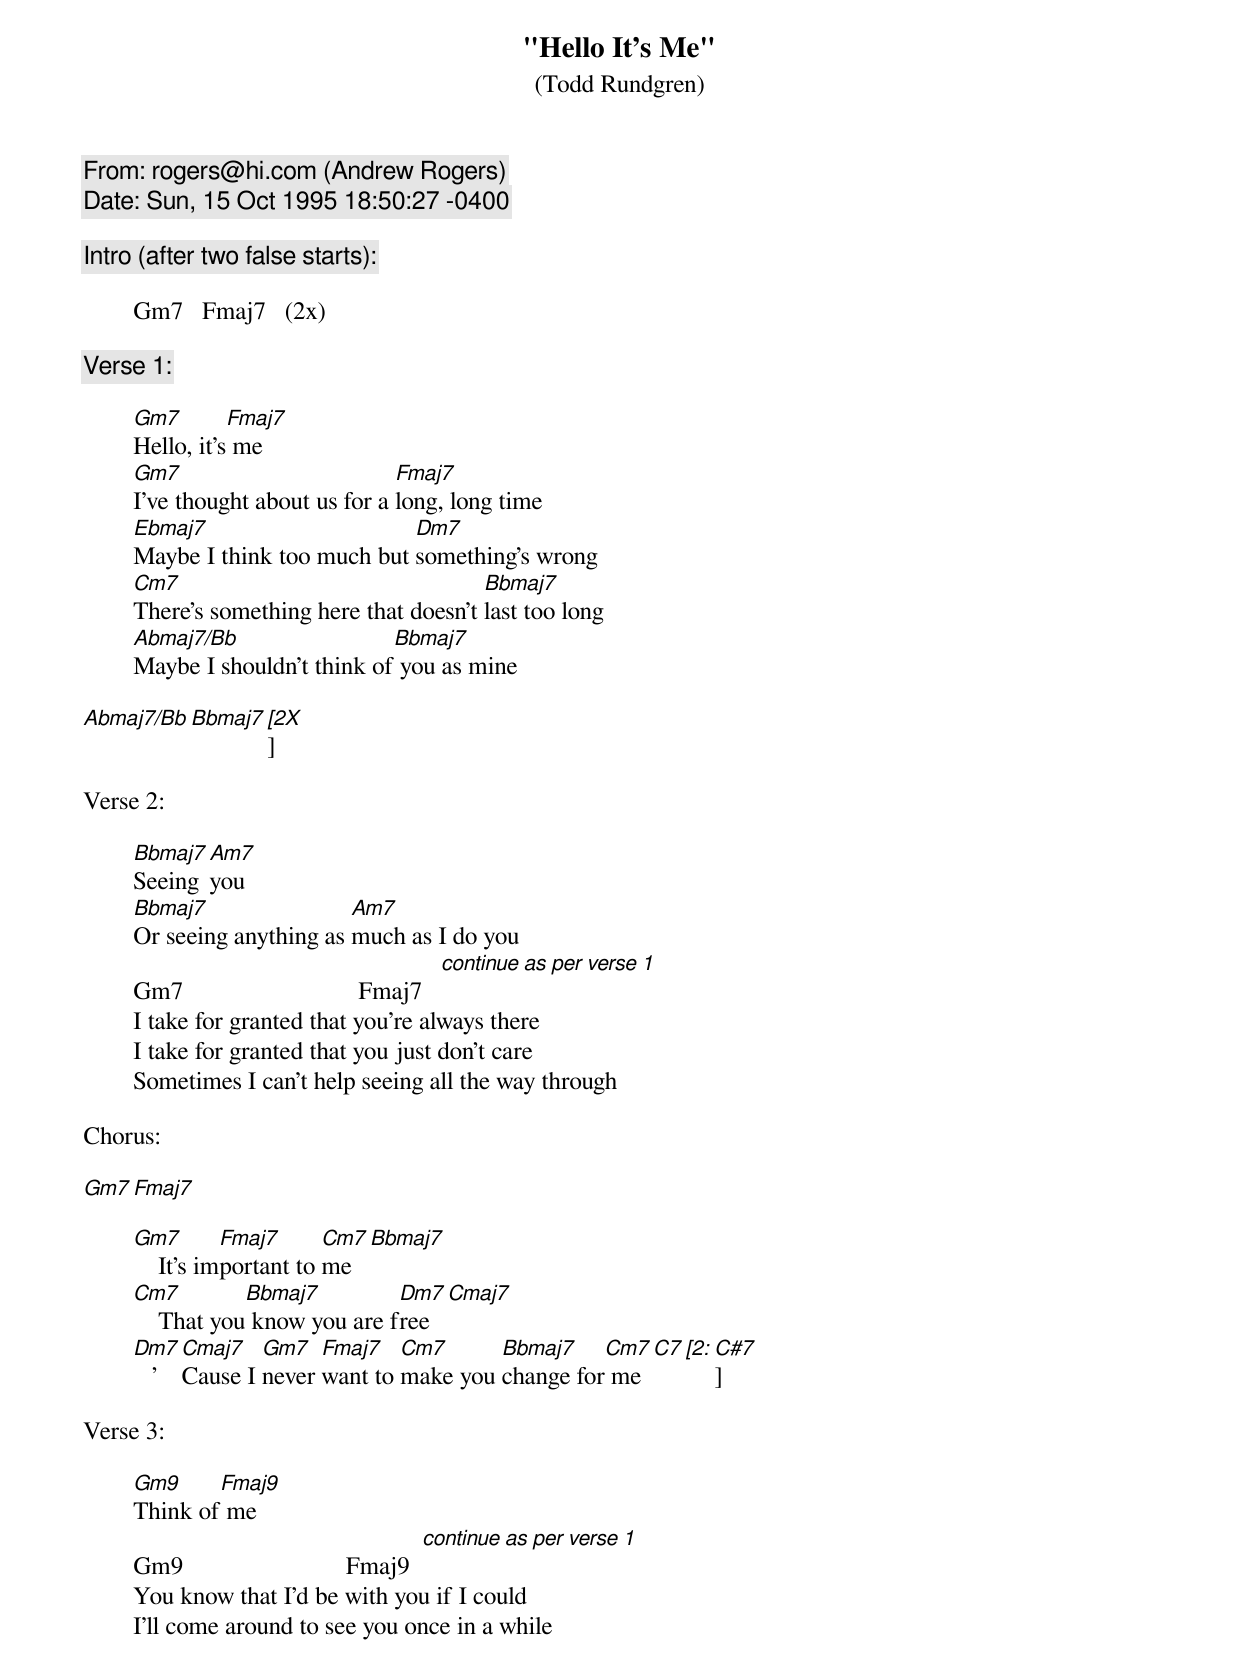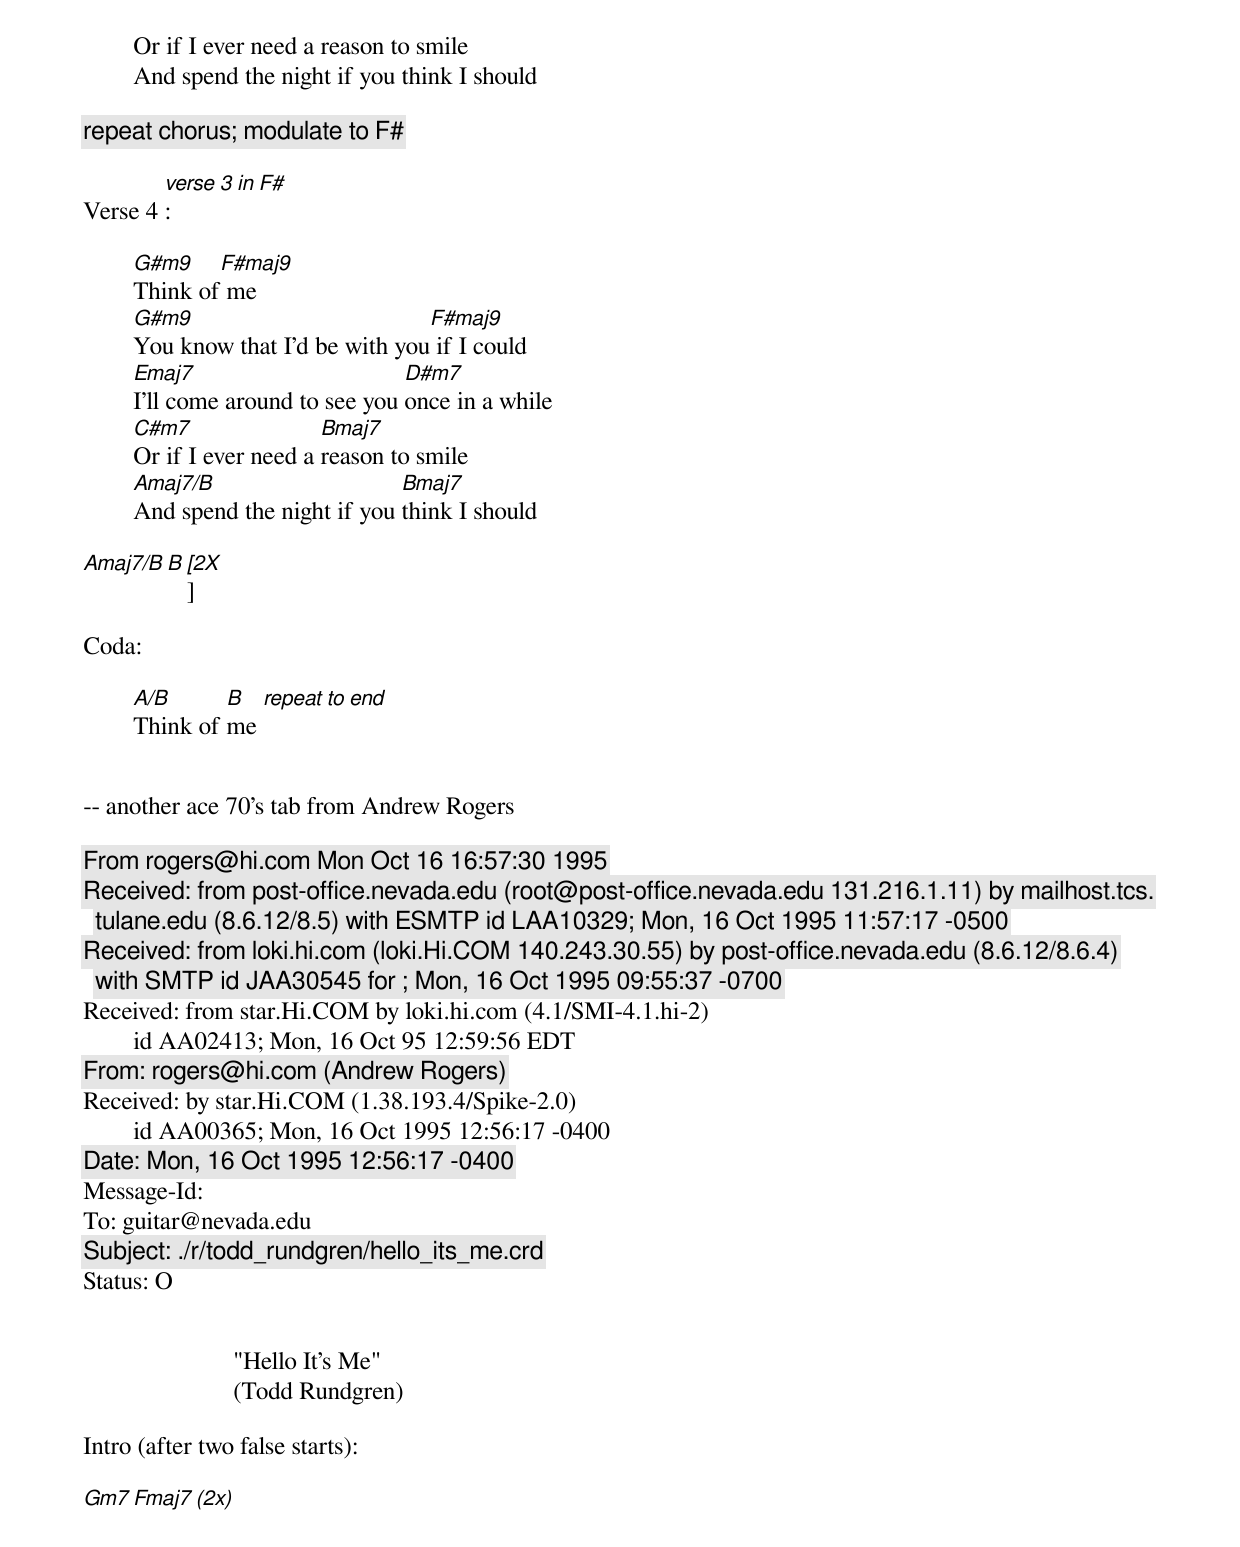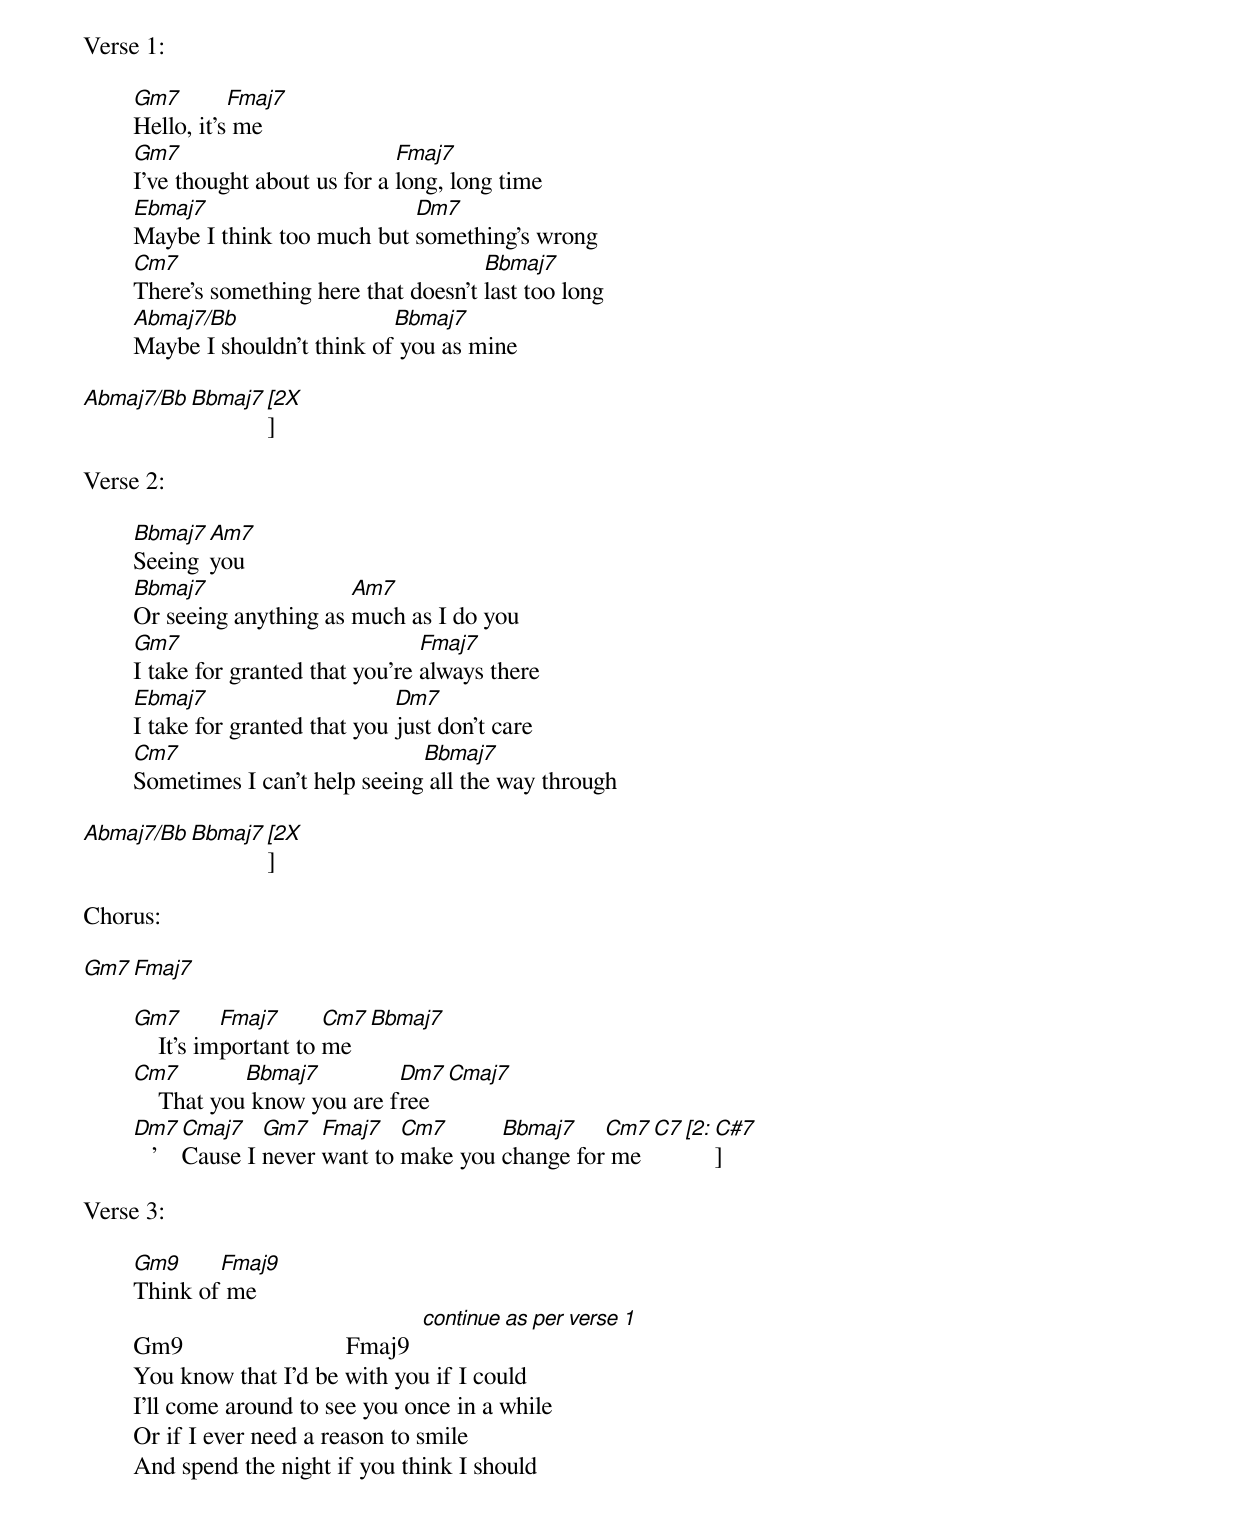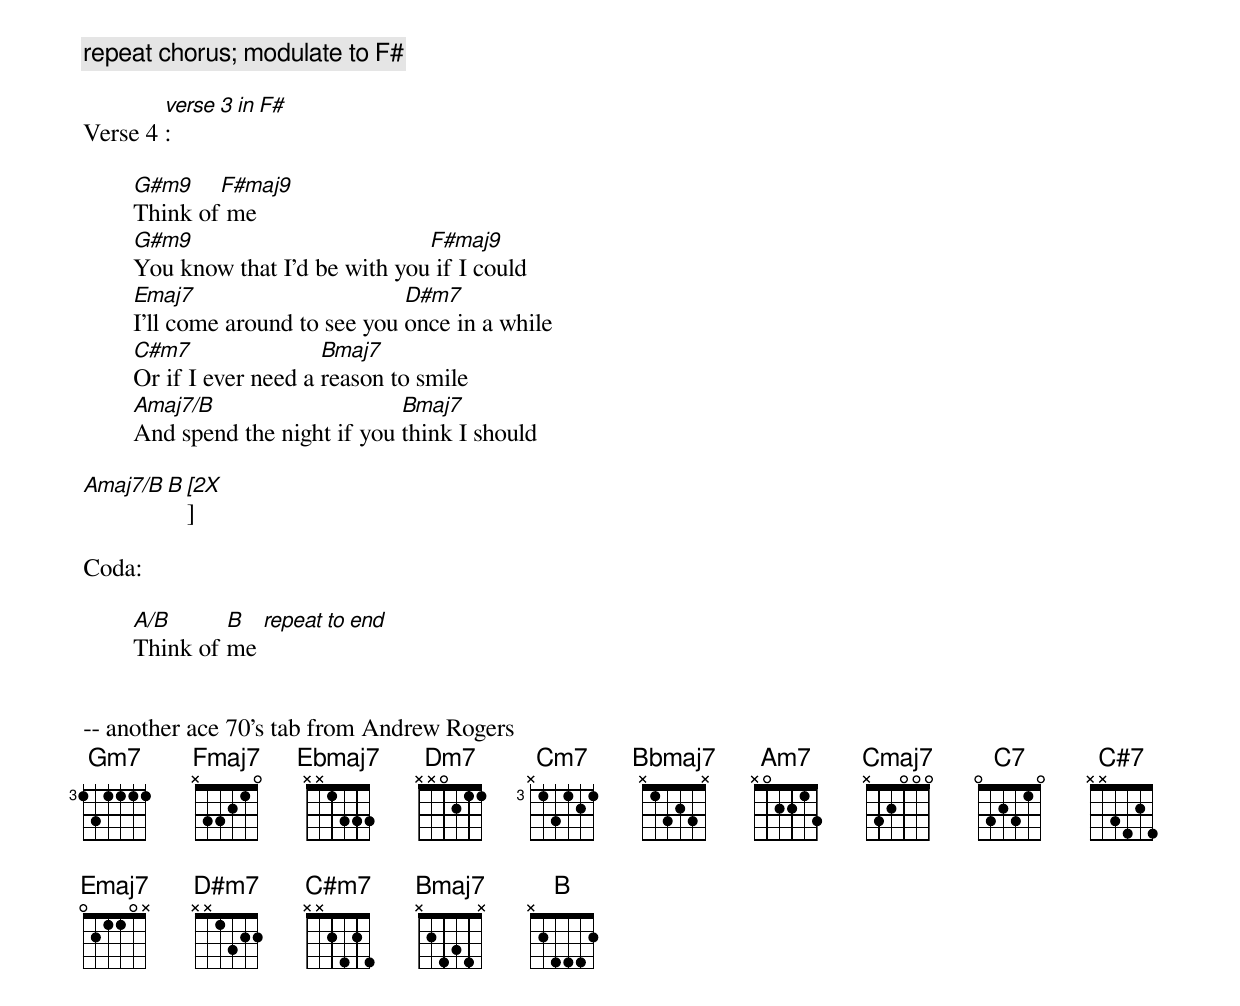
From: rogers@hi.com (Andrew Rogers)
Date: Sun, 15 Oct 1995 18:50:27 -0400


			"Hello It's Me"
			(Todd Rundgren)

Intro (after two false starts):

	Gm7   Fmaj7   (2x)

Verse 1:

	Gm7        Fmaj7
	Hello, it's me
	Gm7                         Fmaj7
	I've thought about us for a long, long time
	Ebmaj7                     Dm7
	Maybe I think too much but something's wrong
	Cm7                                 Bbmaj7
	There's something here that doesn't last too long
	Abmaj7/Bb                 Bbmaj7
	Maybe I shouldn't think of you as mine

	Abmaj7/Bb  Bbmaj7   [2X]

Verse 2:

	Bbmaj7 Am7
	Seeing you
	Bbmaj7                Am7
	Or seeing anything as much as I do you
	Gm7                            Fmaj7   [continue as per verse 1]
	I take for granted that you're always there
	I take for granted that you just don't care
	Sometimes I can't help seeing all the way through

Chorus:

	Gm7  Fmaj7

	Gm7        Fmaj7      Cm7  Bbmaj7
	    It's important to me
	Cm7         Bbmaj7         Dm7  Cmaj7
	    That you know you are free
	Dm7 Cmaj7   Gm7   Fmaj7   Cm7      Bbmaj7    Cm7  C7  [2: C#7]
	   'Cause I never want to make you change for me

Verse 3:

	Gm9     Fmaj9
	Think of me
	Gm9                          Fmaj9  [continue as per verse 1]
	You know that I'd be with you if I could
	I'll come around to see you once in a while
	Or if I ever need a reason to smile
	And spend the night if you think I should

	[repeat chorus; modulate to F#]

Verse 4 [verse 3 in F#]:

	G#m9    F#maj9
	Think of me
	G#m9                         F#maj9
	You know that I'd be with you if I could
	Emaj7                       D#m7
	I'll come around to see you once in a while
	C#m7                Bmaj7
	Or if I ever need a reason to smile
	Amaj7/B                    Bmaj7
	And spend the night if you think I should

	Amaj7/B  B  [2X]

Coda:

	A/B      B
	Think of me [repeat to end]


-- another ace 70's tab from Andrew Rogers

From rogers@hi.com Mon Oct 16 16:57:30 1995
Received: from post-office.nevada.edu (root@post-office.nevada.edu [131.216.1.11]) by mailhost.tcs.tulane.edu (8.6.12/8.5) with ESMTP id LAA10329; Mon, 16 Oct 1995 11:57:17 -0500
Received: from loki.hi.com (loki.Hi.COM [140.243.30.55]) by post-office.nevada.edu (8.6.12/8.6.4) with SMTP id JAA30545 for <guitar@nevada.edu>; Mon, 16 Oct 1995 09:55:37 -0700
Received: from star.Hi.COM by loki.hi.com (4.1/SMI-4.1.hi-2)
	id AA02413; Mon, 16 Oct 95 12:59:56 EDT
From: rogers@hi.com (Andrew Rogers)
Received: by star.Hi.COM (1.38.193.4/Spike-2.0)
	id AA00365; Mon, 16 Oct 1995 12:56:17 -0400
Date: Mon, 16 Oct 1995 12:56:17 -0400
Message-Id: <9510161656.AA00365@star.Hi.COM>
To: guitar@nevada.edu
Subject: ./r/todd_rundgren/hello_its_me.crd
Status: O


			"Hello It's Me"
			(Todd Rundgren)

Intro (after two false starts):

	Gm7   Fmaj7   (2x)

Verse 1:

	Gm7        Fmaj7
	Hello, it's me
	Gm7                         Fmaj7
	I've thought about us for a long, long time
	Ebmaj7                     Dm7
	Maybe I think too much but something's wrong
	Cm7                                 Bbmaj7
	There's something here that doesn't last too long
	Abmaj7/Bb                 Bbmaj7
	Maybe I shouldn't think of you as mine

	Abmaj7/Bb  Bbmaj7   [2X]

Verse 2:

	Bbmaj7 Am7
	Seeing you
	Bbmaj7                Am7
	Or seeing anything as much as I do you
	Gm7                            Fmaj7
	I take for granted that you're always there
	Ebmaj7                      Dm7
	I take for granted that you just don't care
	Cm7                          Bbmaj7
	Sometimes I can't help seeing all the way through

	Abmaj7/Bb  Bbmaj7   [2X]

Chorus:

	Gm7  Fmaj7

	Gm7        Fmaj7      Cm7  Bbmaj7
	    It's important to me
	Cm7         Bbmaj7         Dm7  Cmaj7
	    That you know you are free
	Dm7 Cmaj7   Gm7   Fmaj7   Cm7      Bbmaj7    Cm7  C7  [2: C#7]
	   'Cause I never want to make you change for me

Verse 3:

	Gm9     Fmaj9
	Think of me
	Gm9                          Fmaj9  [continue as per verse 1]
	You know that I'd be with you if I could
	I'll come around to see you once in a while
	Or if I ever need a reason to smile
	And spend the night if you think I should

	[repeat chorus; modulate to F#]

Verse 4 [verse 3 in F#]:

	G#m9    F#maj9
	Think of me
	G#m9                         F#maj9
	You know that I'd be with you if I could
	Emaj7                       D#m7
	I'll come around to see you once in a while
	C#m7                Bmaj7
	Or if I ever need a reason to smile
	Amaj7/B                    Bmaj7
	And spend the night if you think I should

	Amaj7/B  B  [2X]

Coda:

	A/B      B
	Think of me [repeat to end]


-- another ace 70's tab from Andrew Rogers
